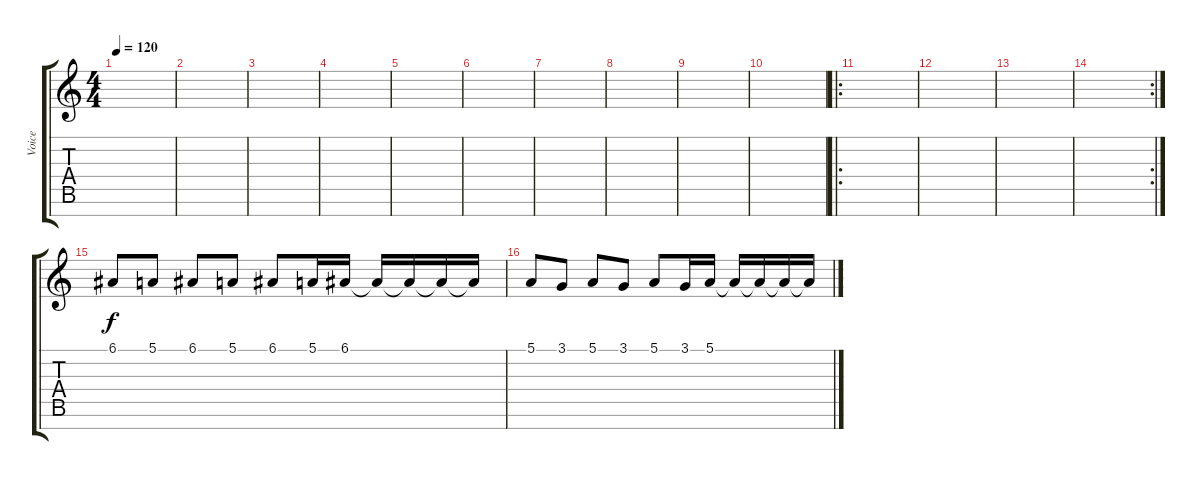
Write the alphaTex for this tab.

\track ("Voice" "Voice") {instrument choiraahs}
\staff {score tabs}
\tuning (E4 B3 G3 D3 A2 E2 B1) {hide}
\ts (4 4)
\tempo 120
\clef g2
\ks c
|
|
|
|
|
|
|
|
|
|
\ro
|
|
|
\rc 2
|
6.1.8 5.1.8 6.1.8 5.1.8 6.1.8 5.1.16 6.1.16 6.1{t}.16 6.1{t}.16 6.1{t}.16 6.1{t}.16 |
5.1.8 3.1.8 5.1.8 3.1.8 5.1.8 3.1.16 5.1.16 5.1{t}.16 5.1{t}.16 5.1{t}.16 5.1{t}.16
